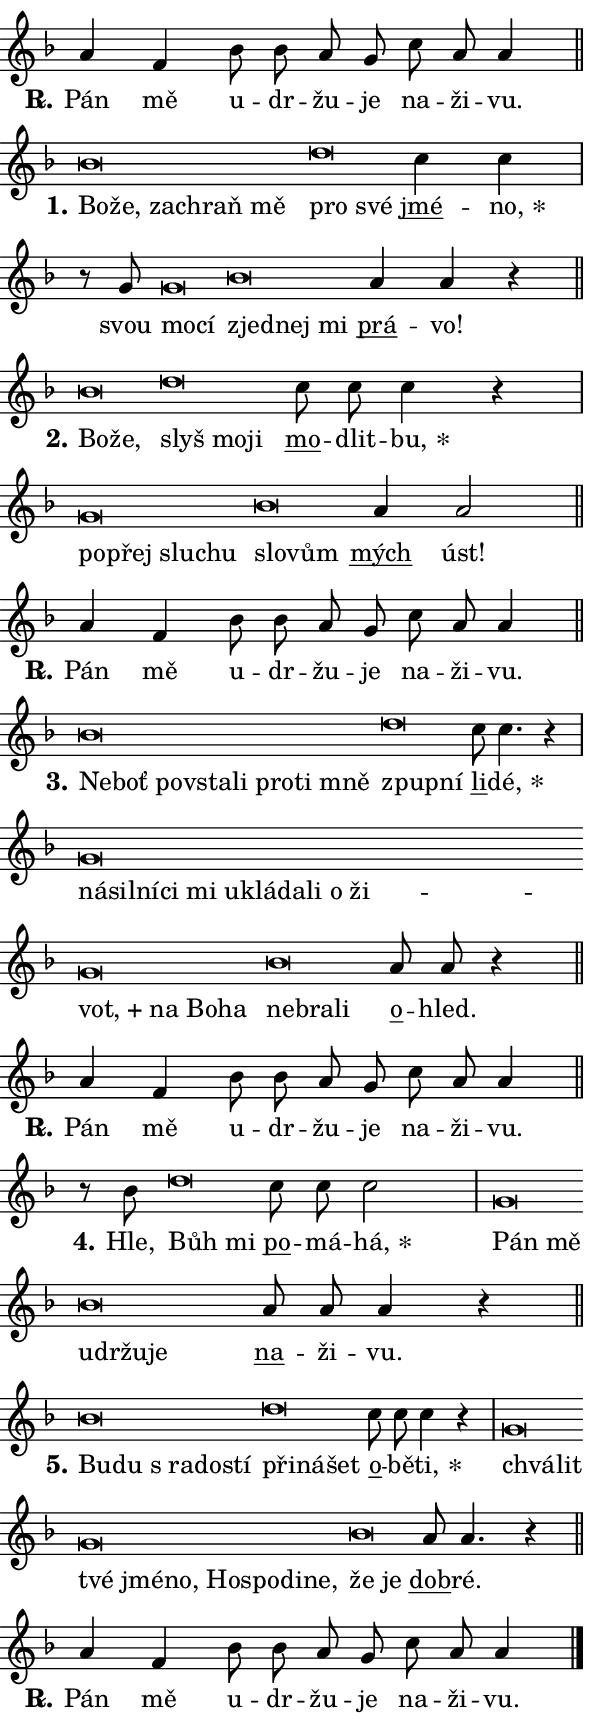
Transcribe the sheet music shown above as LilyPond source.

\version "2.24.0"
\header { tagline = "" }
\paper {
  indent = 0\cm
  top-margin = 0\cm
  right-margin = 0.13\cm % to fit lyric hyphens
  bottom-margin = 0\cm
  left-margin = 0\cm
  paper-width = 10\cm
  page-breaking = #ly:one-page-breaking
  system-system-spacing.basic-distance = #11
  score-system-spacing.basic-distance = #11
  ragged-last = ##f
}


%% Author: Thomas Morley
%% https://lists.gnu.org/archive/html/lilypond-user/2020-05/msg00002.html
#(define (line-position grob)
"Returns position of @var[grob} in current system:
   @code{'start}, if at first time-step
   @code{'end}, if at last time-step
   @code{'middle} otherwise
"
  (let* ((col (ly:item-get-column grob))
         (ln (ly:grob-object col 'left-neighbor))
         (rn (ly:grob-object col 'right-neighbor))
         (col-to-check-left (if (ly:grob? ln) ln col))
         (col-to-check-right (if (ly:grob? rn) rn col))
         (break-dir-left
           (and
             (ly:grob-property col-to-check-left 'non-musical #f)
             (ly:item-break-dir col-to-check-left)))
         (break-dir-right
           (and
             (ly:grob-property col-to-check-right 'non-musical #f)
             (ly:item-break-dir col-to-check-right))))
        (cond ((eqv? 1 break-dir-left) 'start)
              ((eqv? -1 break-dir-right) 'end)
              (else 'middle))))

#(define (tranparent-at-line-position vctor)
  (lambda (grob)
  "Relying on @code{line-position} select the relevant enry from @var{vctor}.
Used to determine transparency,"
    (case (line-position grob)
      ((end) (not (vector-ref vctor 0)))
      ((middle) (not (vector-ref vctor 1)))
      ((start) (not (vector-ref vctor 2))))))

noteHeadBreakVisibility =
#(define-music-function (break-visibility)(vector?)
"Makes @code{NoteHead}s transparent relying on @var{break-visibility}"
#{
  \override NoteHead.transparent =
    #(tranparent-at-line-position break-visibility)
#})

#(define delete-ledgers-for-transparent-note-heads
  (lambda (grob)
    "Reads whether a @code{NoteHead} is transparent.
If so this @code{NoteHead} is removed from @code{'note-heads} from
@var{grob}, which is supposed to be @code{LedgerLineSpanner}.
As a result ledgers are not printed for this @code{NoteHead}"
    (let* ((nhds-array (ly:grob-object grob 'note-heads))
           (nhds-list
             (if (ly:grob-array? nhds-array)
                 (ly:grob-array->list nhds-array)
                 '()))
           ;; Relies on the transparent-property being done before
           ;; Staff.LedgerLineSpanner.after-line-breaking is executed.
           ;; This is fragile ...
           (to-keep
             (remove
               (lambda (nhd)
                 (ly:grob-property nhd 'transparent #f))
               nhds-list)))
      ;; TODO find a better method to iterate over grob-arrays, similiar
      ;; to filter/remove etc for lists
      ;; For now rebuilt from scratch
      (set! (ly:grob-object grob 'note-heads)  '())
      (for-each
        (lambda (nhd)
          (ly:pointer-group-interface::add-grob grob 'note-heads nhd))
        to-keep))))

squashNotes = {
  \override NoteHead.X-extent = #'(-0.2 . 0.2)
  \override NoteHead.Y-extent = #'(-0.75 . 0)
  \override NoteHead.stencil =
    #(lambda (grob)
       (let ((pos (ly:grob-property grob 'staff-position)))
         (begin
           (if (< pos -7) (display "ERROR: Lower brevis then expected\n") (display ""))
           (if (<= pos -6) ly:text-interface::print ly:note-head::print))))
}
unSquashNotes = {
  \revert NoteHead.X-extent
  \revert NoteHead.Y-extent
  \revert NoteHead.stencil
}

hideNotes = \noteHeadBreakVisibility #begin-of-line-visible
unHideNotes = \noteHeadBreakVisibility #all-visible

% work-around for resetting accidentals
% https://lilypond.org/doc/v2.23/Documentation/notation/displaying-rhythms#unmetered-music
cadenzaMeasure = {
  \cadenzaOff
  \partial 1024 s1024
  \cadenzaOn
}

#(define-markup-command (accent layout props text) (markup?)
  "Underline accented syllable"
  (interpret-markup layout props
    #{\markup \override #'(offset . 4.3) \underline { #text }#}))

responsum = \markup \concat {
  "R" \hspace #-1.05 \path #0.1 #'((moveto 0 0.07) (lineto 0.9 0.8)) \hspace #0.05 "."
}

spaceSize = #0.6828661417322834 % exact space size for TeX Gyre Schola

\layout {
  \context {
    \Staff
    \remove "Time_signature_engraver"
    \override LedgerLineSpanner.after-line-breaking = #delete-ledgers-for-transparent-note-heads
  }
  \context {
    \Lyrics {
      \override LyricSpace.minimum-distance = \spaceSize
      \override LyricText.font-name = #"TeX Gyre Schola"
      \override LyricText.font-size = 1
      \override StanzaNumber.font-name = #"TeX Gyre Schola Bold"
      \override StanzaNumber.font-size = 1
    }
  }
  \context {
    \Score 
    \override NoteHead.text =
      #(lambda (grob) 
        (let ((pos (ly:grob-property grob 'staff-position)))
          #{\markup {
            \combine
              \halign #-0.55 \raise #(if (= pos -6) 0 0.5) \override #'(thickness . 2) \draw-line #'(3.2 . 0)
              \musicglyph "noteheads.sM1"
          }#}))
  }
}

% magnetic-lyrics.ily
%
%   written by
%     Jean Abou Samra <jean@abou-samra.fr>
%     Werner Lemberg <wl@gnu.org>
%
%   adapted by
%     Jiri Hon <jiri.hon@gmail.com>
%
% Version 2022-Apr-15

% https://www.mail-archive.com/lilypond-user@gnu.org/msg149350.html

#(define (Left_hyphen_pointer_engraver context)
   "Collect syllable-hyphen-syllable occurrences in lyrics and store
them in properties.  This engraver only looks to the left.  For
example, if the lyrics input is @code{foo -- bar}, it does the
following.

@itemize @bullet
@item
Set the @code{text} property of the @code{LyricHyphen} grob between
@q{foo} and @q{bar} to @code{foo}.

@item
Set the @code{left-hyphen} property of the @code{LyricText} grob with
text @q{foo} to the @code{LyricHyphen} grob between @q{foo} and
@q{bar}.
@end itemize

Use this auxiliary engraver in combination with the
@code{lyric-@/text::@/apply-@/magnetic-@/offset!} hook."
   (let ((hyphen #f)
         (text #f))
     (make-engraver
      (acknowledgers
       ((lyric-syllable-interface engraver grob source-engraver)
        (set! text grob)))
      (end-acknowledgers
       ((lyric-hyphen-interface engraver grob source-engraver)
        ;(when (not (grob::has-interface grob 'lyric-space-interface))
          (set! hyphen grob)));)
      ((stop-translation-timestep engraver)
       (when (and text hyphen)
         (ly:grob-set-object! text 'left-hyphen hyphen))
       (set! text #f)
       (set! hyphen #f)))))

#(define (lyric-text::apply-magnetic-offset! grob)
   "If the space between two syllables is less than the value in
property @code{LyricText@/.details@/.squash-threshold}, move the right
syllable to the left so that it gets concatenated with the left
syllable.

Use this function as a hook for
@code{LyricText@/.after-@/line-@/breaking} if the
@code{Left_@/hyphen_@/pointer_@/engraver} is active."
   (let ((hyphen (ly:grob-object grob 'left-hyphen #f)))
     (when hyphen
       (let ((left-text (ly:spanner-bound hyphen LEFT)))
         (when (grob::has-interface left-text 'lyric-syllable-interface)
           (let* ((common (ly:grob-common-refpoint grob left-text X))
                  (this-x-ext (ly:grob-extent grob common X))
                  (left-x-ext
                   (begin
                     ;; Trigger magnetism for left-text.
                     (ly:grob-property left-text 'after-line-breaking)
                     (ly:grob-extent left-text common X)))
                  ;; `delta` is the gap width between two syllables.
                  (delta (- (interval-start this-x-ext)
                            (interval-end left-x-ext)))
                  (details (ly:grob-property grob 'details))
                  (threshold (assoc-get 'squash-threshold details 0.2)))
             (when (< delta threshold)
               (let* (;; We have to manipulate the input text so that
                      ;; ligatures crossing syllable boundaries are not
                      ;; disabled.  For languages based on the Latin
                      ;; script this is essentially a beautification.
                      ;; However, for non-Western scripts it can be a
                      ;; necessity.
                      (lt (ly:grob-property left-text 'text))
                      (rt (ly:grob-property grob 'text))
                      (is-space (grob::has-interface hyphen 'lyric-space-interface))
                      (space (if is-space " " ""))
                      (extra-delta (if is-space spaceSize 0))
                      ;; Append new syllable.
                      (ltrt-space (if (and (string? lt) (string? rt))
                                (string-append lt space rt)
                                (make-concat-markup (list lt space rt))))
                      ;; Right-align `ltrt` to the right side.
                      (ltrt-space-markup (grob-interpret-markup
                               grob
                               (make-translate-markup
                                (cons (interval-length this-x-ext) 0)
                                (make-right-align-markup ltrt-space)))))
                 (begin
                   ;; Don't print `left-text`.
                   (ly:grob-set-property! left-text 'stencil #f)
                   ;; Set text and stencil (which holds all collected
                   ;; syllables so far) and shift it to the left.
                   (ly:grob-set-property! grob 'text ltrt-space)
                   (ly:grob-set-property! grob 'stencil ltrt-space-markup)
                   (ly:grob-translate-axis! grob (- (- delta extra-delta)) X))))))))))


#(define (lyric-hyphen::displace-bounds-first grob)
   ;; Make very sure this callback isn't triggered too early.
   (let ((left (ly:spanner-bound grob LEFT))
         (right (ly:spanner-bound grob RIGHT)))
     (ly:grob-property left 'after-line-breaking)
     (ly:grob-property right 'after-line-breaking)
     (ly:lyric-hyphen::print grob)))

squashThreshold = #0.4

\layout {
  \context {
    \Lyrics
    \consists #Left_hyphen_pointer_engraver
    \override LyricText.after-line-breaking =
      #lyric-text::apply-magnetic-offset!
    \override LyricHyphen.stencil = #lyric-hyphen::displace-bounds-first
    \override LyricText.details.squash-threshold = \squashThreshold
    \override LyricHyphen.minimum-distance = 0
    \override LyricHyphen.minimum-length = \squashThreshold
  }
}

squashText = \override LyricText.details.squash-threshold = 9999
unSquashText = \override LyricText.details.squash-threshold = \squashThreshold

leftText = \override LyricText.self-alignment-X = #LEFT
unLeftText = \revert LyricText.self-alignment-X

starOffset = #(lambda (grob) 
                (let ((x_offset (ly:self-alignment-interface::aligned-on-x-parent grob)))
                  (if (= x_offset 0) 0 (+ x_offset 1.2))))

star = #(define-music-function (syllable)(string?)
"Append star separator at the end of a syllable"
#{
  \once \override LyricText.X-offset = #starOffset
  \lyricmode { \markup {
    #syllable
    \override #'((font-name . "TeX Gyre Schola Bold")) \hspace #0.2 \lower #0.65 \larger "*"
  } }
#})

starAccent = #(define-music-function (syllable)(string?)
"Append star separator at the end of a syllable and make accent"
#{
  \once \override LyricText.X-offset = #starOffset
  \lyricmode { \markup {
    \accent #syllable
    \override #'((font-name . "TeX Gyre Schola Bold")) \hspace #0.2 \lower #0.65 \larger "*"
  } }
#})

breath = #(define-music-function (syllable)(string?)
"Append breathing indicator at the end of a syllable"
#{
  \lyricmode { \markup { #syllable "+" } }
#})

optionalBreath = #(define-music-function (syllable)(string?)
"Append optional breathing indicator at the end of a syllable"
#{
  \lyricmode { \markup { #syllable "(+)" } }
#})


\score {
    <<
        \new Voice = "melody" { \cadenzaOn \key f \major \relative { a'4 f bes8 bes a g c a a4 \cadenzaMeasure \bar "||" \break } }
        \new Lyrics \lyricsto "melody" { \lyricmode { \set stanza = \responsum
Pán mě u -- dr -- žu -- je na -- ži -- vu. } }
    >>
    \layout {}
}

\score {
    <<
        \new Voice = "melody" { \cadenzaOn \key f \major \relative { \squashNotes bes'\breve*1/16 \hideNotes \breve*1/16 \bar "" \breve*1/16 \bar "" \breve*1/16 \breve*1/16 \bar "" \unHideNotes \unSquashNotes \squashNotes d\breve*1/16 \hideNotes \breve*1/16 \bar "" \unHideNotes \unSquashNotes \bar "" c4 c \cadenzaMeasure \bar "|" r8 g \squashNotes g\breve*1/16 \hideNotes \breve*1/16 \bar "" \unHideNotes \unSquashNotes \squashNotes bes\breve*1/16 \hideNotes \breve*1/16 \breve*1/16 \bar "" \unHideNotes \unSquashNotes \bar "" a4 a r \cadenzaMeasure \bar "||" \break } }
        \new Lyrics \lyricsto "melody" { \lyricmode { \set stanza = "1."
\leftText Bo -- \squashText že, za -- chraň mě \unSquashText pro \squashText své \unLeftText \unSquashText \markup \accent jmé -- \star no, svou \leftText mo -- \squashText cí \unSquashText zjed -- \squashText nej mi \unLeftText \unSquashText \markup \accent prá -- vo! } }
    >>
    \layout {}
}

\score {
    <<
        \new Voice = "melody" { \cadenzaOn \key f \major \relative { \squashNotes bes'\breve*1/16 \hideNotes \breve*1/16 \bar "" \unHideNotes \unSquashNotes \squashNotes d\breve*1/16 \hideNotes \breve*1/16 \breve*1/16 \bar "" \unHideNotes \unSquashNotes \bar "" c8 c c4 r \cadenzaMeasure \bar "|" \squashNotes g\breve*1/16 \hideNotes \breve*1/16 \bar "" \breve*1/16 \breve*1/16 \bar "" \unHideNotes \unSquashNotes \squashNotes bes\breve*1/16 \hideNotes \breve*1/16 \bar "" \unHideNotes \unSquashNotes \bar "" a4 a2 \cadenzaMeasure \bar "||" \break } }
        \new Lyrics \lyricsto "melody" { \lyricmode { \set stanza = "2."
\leftText Bo -- \squashText že, \unSquashText slyš \squashText mo -- ji \unLeftText \unSquashText \markup \accent mo -- dlit -- \star bu, \leftText po -- \squashText přej slu -- chu \unSquashText slo -- \squashText vům \unLeftText \unSquashText \markup \accent mých úst! } }
    >>
    \layout {}
}

\score {
    <<
        \new Voice = "melody" { \cadenzaOn \key f \major \relative { a'4 f bes8 bes a g c a a4 \cadenzaMeasure \bar "||" \break } }
        \new Lyrics \lyricsto "melody" { \lyricmode { \set stanza = \responsum
Pán mě u -- dr -- žu -- je na -- ži -- vu. } }
    >>
    \layout {}
}

\score {
    <<
        \new Voice = "melody" { \cadenzaOn \key f \major \relative { \squashNotes bes'\breve*1/16 \hideNotes \breve*1/16 \bar "" \breve*1/16 \bar "" \breve*1/16 \bar "" \breve*1/16 \bar "" \breve*1/16 \bar "" \breve*1/16 \breve*1/16 \bar "" \unHideNotes \unSquashNotes \squashNotes d\breve*1/16 \hideNotes \breve*1/16 \bar "" \unHideNotes \unSquashNotes \bar "" c8 c4. r4 \cadenzaMeasure \bar "|" \squashNotes g\breve*1/16 \hideNotes \breve*1/16 \bar "" \breve*1/16 \bar "" \breve*1/16 \bar "" \breve*1/16 \bar "" \breve*1/16 \bar "" \breve*1/16 \bar "" \breve*1/16 \bar "" \breve*1/16 \bar "" \breve*1/16 \bar "" \breve*1/16 \bar "" \breve*1/16 \bar "" \breve*1/16 \bar "" \breve*1/16 \breve*1/16 \bar "" \unHideNotes \unSquashNotes \squashNotes bes\breve*1/16 \hideNotes \breve*1/16 \breve*1/16 \bar "" \unHideNotes \unSquashNotes \bar "" a8 a r4 \cadenzaMeasure \bar "||" \break } }
        \new Lyrics \lyricsto "melody" { \lyricmode { \set stanza = "3."
\leftText Ne -- \squashText boť po -- vsta -- li pro -- ti mně \unSquashText zpup -- \squashText ní \unLeftText \unSquashText \markup \accent li -- \star dé, \leftText ná -- \squashText sil -- ní -- ci mi u -- klá -- da -- li o ži -- \breath "vot," na Bo -- ha \unSquashText neb -- \squashText ra -- li \unLeftText \unSquashText \markup \accent o -- hled. } }
    >>
    \layout {}
}

\score {
    <<
        \new Voice = "melody" { \cadenzaOn \key f \major \relative { a'4 f bes8 bes a g c a a4 \cadenzaMeasure \bar "||" \break } }
        \new Lyrics \lyricsto "melody" { \lyricmode { \set stanza = \responsum
Pán mě u -- dr -- žu -- je na -- ži -- vu. } }
    >>
    \layout {}
}

\score {
    <<
        \new Voice = "melody" { \cadenzaOn \key f \major \relative { r8 bes'8 \squashNotes d\breve*1/16 \hideNotes \breve*1/16 \bar "" \unHideNotes \unSquashNotes \bar "" c8 c c2 \cadenzaMeasure \bar "|" \squashNotes g\breve*1/16 \hideNotes \breve*1/16 \bar "" \unHideNotes \unSquashNotes \squashNotes bes\breve*1/16 \hideNotes \breve*1/16 \bar "" \breve*1/16 \breve*1/16 \bar "" \unHideNotes \unSquashNotes \bar "" a8 a a4 r \cadenzaMeasure \bar "||" \break } }
        \new Lyrics \lyricsto "melody" { \lyricmode { \set stanza = "4."
Hle, \leftText Bůh \squashText mi \unLeftText \unSquashText \markup \accent po -- má -- \star há, \leftText Pán \squashText mě \unSquashText u -- \squashText dr -- žu -- je \unLeftText \unSquashText \markup \accent na -- ži -- vu. } }
    >>
    \layout {}
}

\score {
    <<
        \new Voice = "melody" { \cadenzaOn \key f \major \relative { \squashNotes bes'\breve*1/16 \hideNotes \breve*1/16 \bar "" \breve*1/16 \bar "" \breve*1/16 \breve*1/16 \bar "" \unHideNotes \unSquashNotes \squashNotes d\breve*1/16 \hideNotes \breve*1/16 \breve*1/16 \bar "" \unHideNotes \unSquashNotes \bar "" c8 c c4 r \cadenzaMeasure \bar "|" \squashNotes g\breve*1/16 \hideNotes \breve*1/16 \bar "" \breve*1/16 \bar "" \breve*1/16 \bar "" \breve*1/16 \bar "" \breve*1/16 \bar "" \breve*1/16 \bar "" \breve*1/16 \breve*1/16 \bar "" \unHideNotes \unSquashNotes \squashNotes bes\breve*1/16 \hideNotes \breve*1/16 \bar "" \unHideNotes \unSquashNotes \bar "" a8 a4. r4 \cadenzaMeasure \bar "||" \break } }
        \new Lyrics \lyricsto "melody" { \lyricmode { \set stanza = "5."
\leftText Bu -- \squashText du "s ra" -- do -- stí \unSquashText při -- \squashText ná -- šet \unLeftText \unSquashText \markup \accent o -- bě -- \star ti, \leftText chvá -- \squashText lit tvé jmé -- no, Ho -- spo -- di -- ne, \unSquashText že \squashText je \unLeftText \unSquashText \markup \accent dob -- ré. } }
    >>
    \layout {}
}

\score {
    <<
        \new Voice = "melody" { \cadenzaOn \key f \major \relative { a'4 f bes8 bes a g c a a4 \cadenzaMeasure \bar "||" \break } \bar "|." }
        \new Lyrics \lyricsto "melody" { \lyricmode { \set stanza = \responsum
Pán mě u -- dr -- žu -- je na -- ži -- vu. } }
    >>
    \layout {}
}
